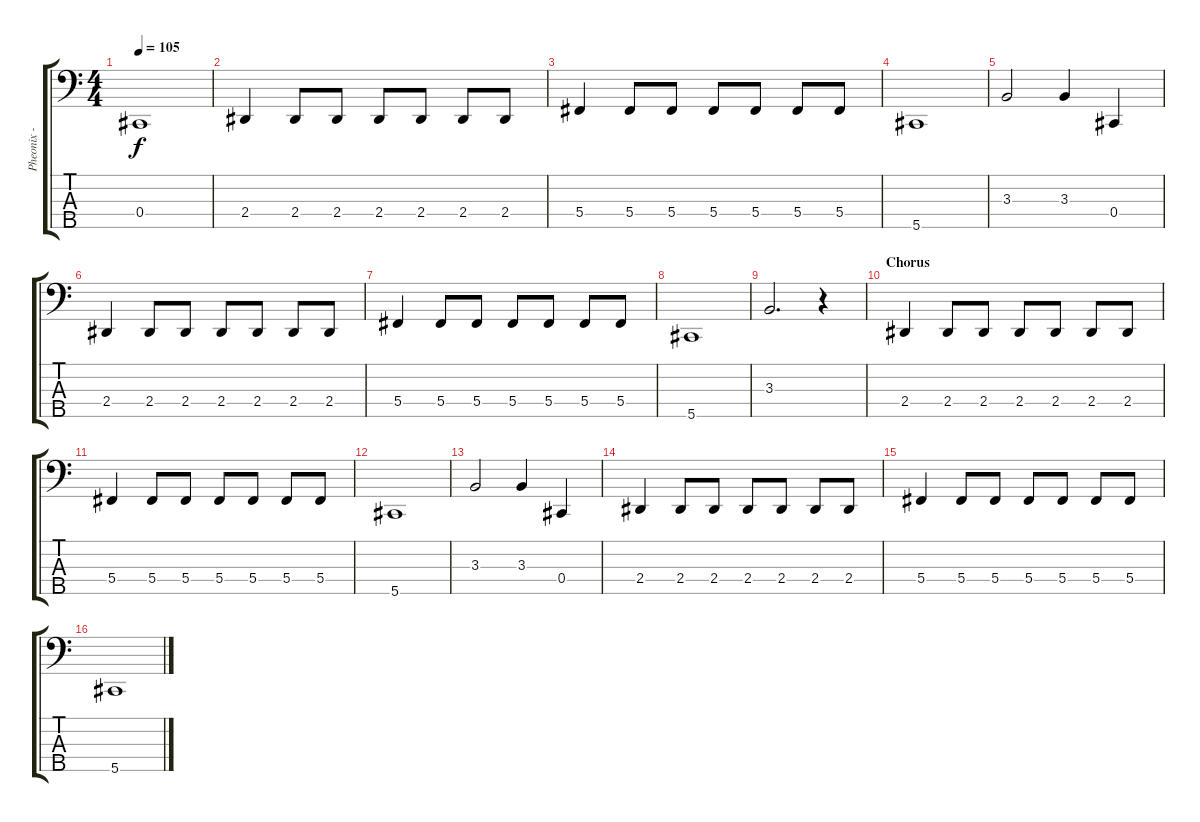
\track ("Pheonix - Bass" "Pheonix - ") {instrument electricbassfinger}
\staff {score tabs}
\tuning (Gb2 Db2 Ab1 Db1 Ab0) {hide}
\ts (4 4)
\tempo 105
\clef f4
\ks c
0.4.1{dy f} |
2.4.4 2.4.8 2.4.8 2.4.8 2.4.8 2.4.8 2.4.8 |
5.4.4 5.4.8 5.4.8 5.4.8 5.4.8 5.4.8 5.4.8 |
5.5.1 |
3.3.2 3.3.4 0.4.4 |
2.4.4 2.4.8 2.4.8 2.4.8 2.4.8 2.4.8 2.4.8 |
5.4.4 5.4.8 5.4.8 5.4.8 5.4.8 5.4.8 5.4.8 |
5.5.1 |
3.3.2{d} r.4 |
\section ("" "Chorus")
2.4.4 2.4.8 2.4.8 2.4.8 2.4.8 2.4.8 2.4.8 |
5.4.4 5.4.8 5.4.8 5.4.8 5.4.8 5.4.8 5.4.8 |
5.5.1 |
3.3.2 3.3.4 0.4.4 |
2.4.4 2.4.8 2.4.8 2.4.8 2.4.8 2.4.8 2.4.8 |
5.4.4 5.4.8 5.4.8 5.4.8 5.4.8 5.4.8 5.4.8 |
5.5.1
